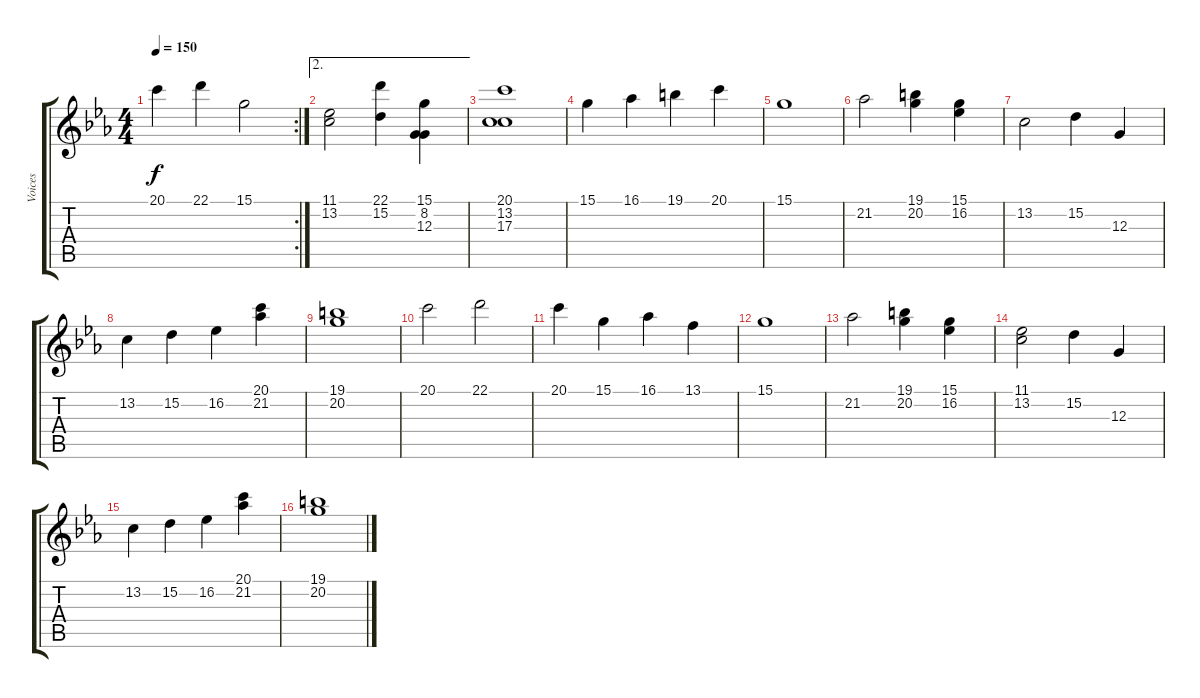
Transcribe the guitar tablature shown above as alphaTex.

\track ("Voices" "Voices") {instrument piccolo}
\staff {score tabs}
\tuning (E4 B3 G3 D3 A2 E2) {hide}
\rc 2
\ts (4 4)
\tempo 150
\clef g2
\ks cminor
20.1.4{dy f} 22.1.4 15.1.2 |
\ae 2
(11.1 13.2).2 (22.1 15.2).4 (15.1 8.2 12.3).4 |
(20.1 13.2 17.3).1 |
15.1.4 16.1.4 19.1.4 20.1.4 |
15.1.1 |
21.2.2 (19.1 20.2).4 (15.1 16.2).4 |
13.2.2 15.2.4 12.3.4 |
13.2.4 15.2.4 16.2.4 (20.1 21.2).4 |
(19.1 20.2).1 |
20.1.2 22.1.2 |
20.1.4 15.1.4 16.1.4 13.1.4 |
15.1.1 |
21.2.2 (19.1 20.2).4 (15.1 16.2).4 |
(11.1 13.2).2 15.2.4 12.3.4 |
13.2.4 15.2.4 16.2.4 (20.1 21.2).4 |
(19.1 20.2).1
